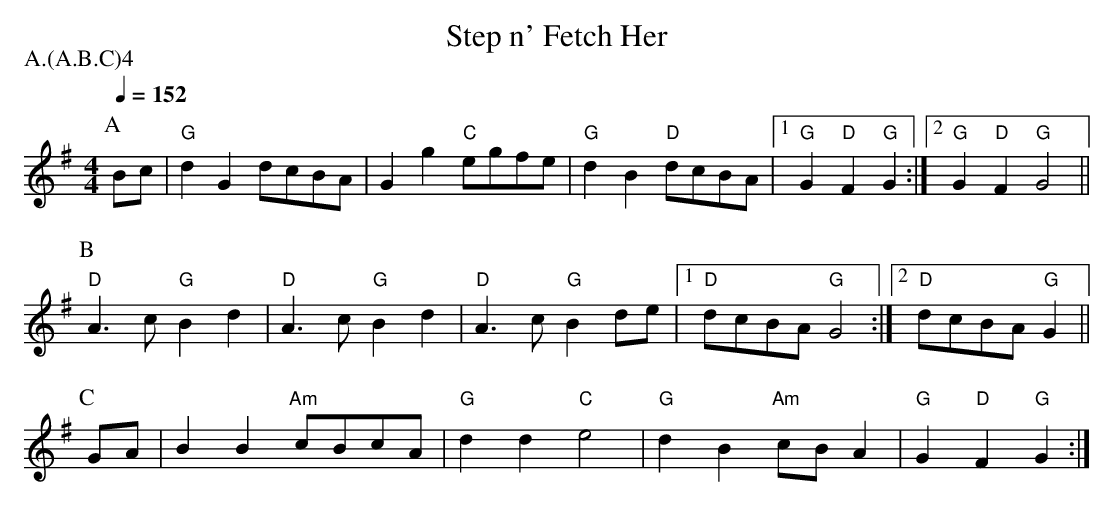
X:1
T: Step n\' Fetch Her
P: A.(A.B.C)4
Q: 1/4=152
M: 4/4
L: 1/4
K: G
P: A
P: A
B/c/ |\
"G" d G d/c/B/A/ | G g "C"e/g/f/e/ | "G" d B "D" d/c/B/A/ |\
[1 "G"  G "D" F "G" G :| [2 "G" G "D" F "G" G2 ||
P: B
"D" A>c "G" B d | "D" A>c "G" B d | "D" A>c "G" B d/e/ |\
[1 "D" d/c/B/A/ "G" G2 :| [2 "D" d/c/B/A/ "G" G ||
P: C
G/A/ | B B "Am" c/B/c/A/ | "G" d d "C" e2 |\
"G" d B "Am"c/B/ A | "G" G "D" F "G" G :|]
